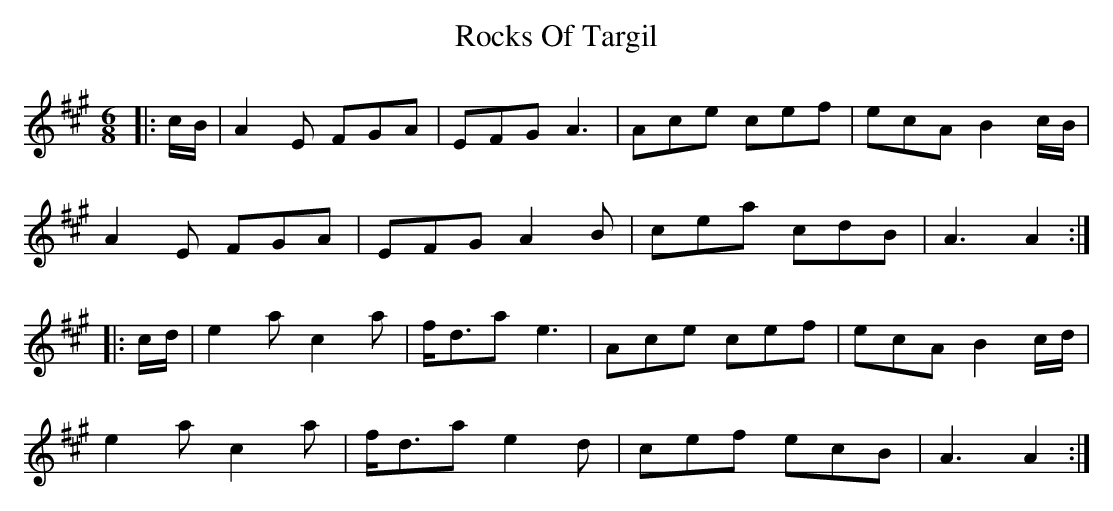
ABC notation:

X:1
T: Rocks Of Targil
M: 6/8
L: 1/8
K: Amaj
|:c/B/|A2E FGA|EFG A3|Ace cef|ecA B2c/B/|
A2E FGA|EFG A2B|cea cdB|A3A2:|
|:c/d/|e2a c2a|f<da e3|Ace cef|ecA B2c/d/|
e2a c2a|f<da e2d|cef ecB|A3A2:|
